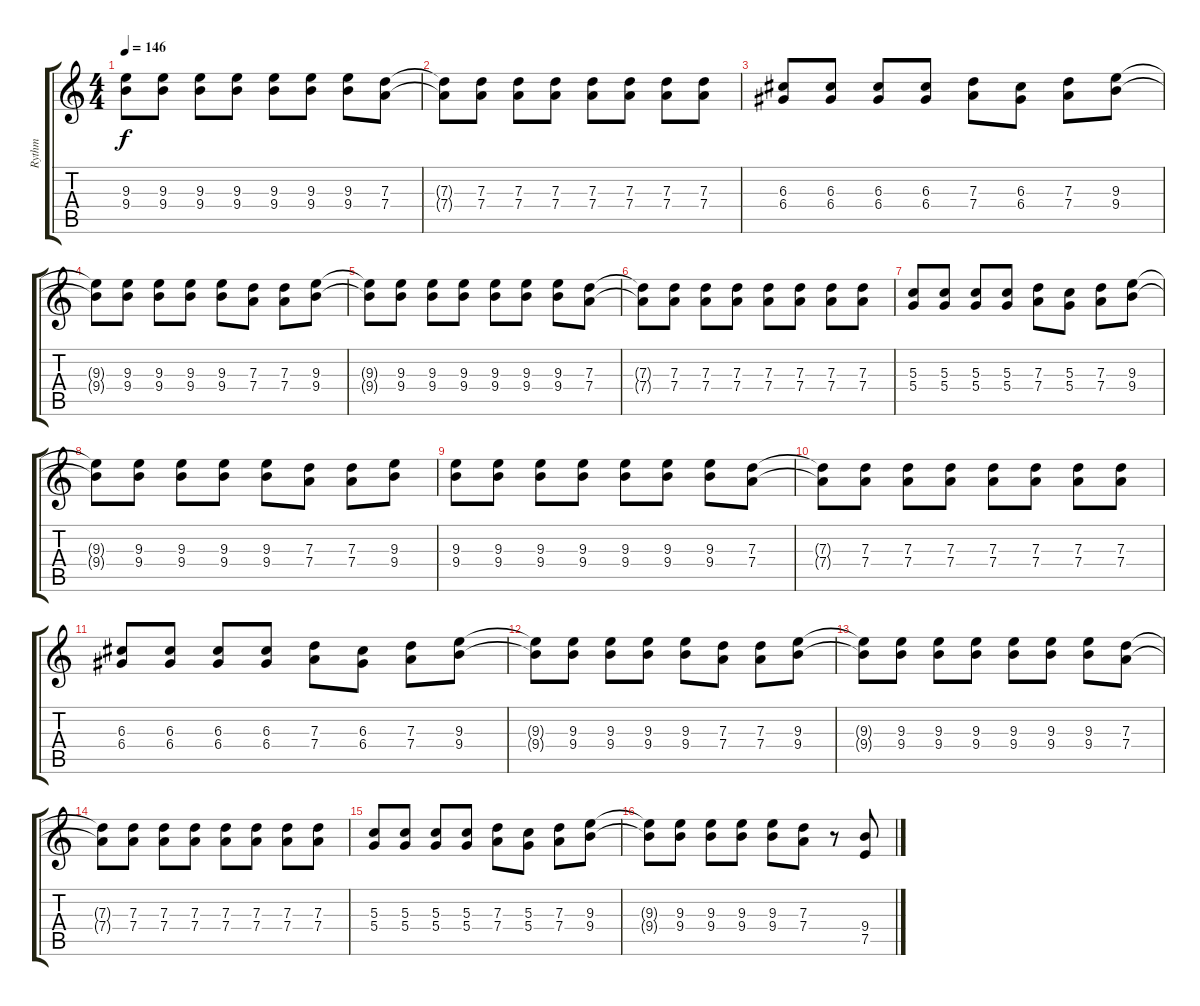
\track ("Rythm" "Rythm") {instrument overdrivenguitar}
\staff {score tabs}
\tuning (E4 B3 G3 D3 A2 E2) {hide}
\ts (4 4)
\tempo 146
\clef g2
\ks c
(9.3{t} 9.4{t}).8{dy f} (9.3 9.4).8 (9.3 9.4).8 (9.3 9.4).8 (9.3 9.4).8 (9.3 9.4).8 (9.3 9.4).8 (7.3 7.4).8 |
(7.3{t} 7.4{t}).8 (7.3 7.4).8 (7.3 7.4).8 (7.3 7.4).8 (7.3 7.4).8 (7.3 7.4).8 (7.3 7.4).8 (7.3 7.4).8 |
(6.3 6.4).8 (6.3 6.4).8 (6.3 6.4).8 (6.3 6.4).8 (7.3 7.4).8 (6.3 6.4).8 (7.3 7.4).8 (9.3 9.4).8 |
(9.3{t} 9.4{t}).8 (9.3 9.4).8 (9.3 9.4).8 (9.3 9.4).8 (9.3 9.4).8 (7.3 7.4).8 (7.3 7.4).8 (9.3 9.4).8 |
(9.3{t} 9.4{t}).8 (9.3 9.4).8 (9.3 9.4).8 (9.3 9.4).8 (9.3 9.4).8 (9.3 9.4).8 (9.3 9.4).8 (7.3 7.4).8 |
(7.3{t} 7.4{t}).8 (7.3 7.4).8 (7.3 7.4).8 (7.3 7.4).8 (7.3 7.4).8 (7.3 7.4).8 (7.3 7.4).8 (7.3 7.4).8 |
(5.3 5.4).8 (5.3 5.4).8 (5.3 5.4).8 (5.3 5.4).8 (7.3 7.4).8 (5.3 5.4).8 (7.3 7.4).8 (9.3 9.4).8 |
(9.3{t} 9.4{t}).8 (9.3 9.4).8 (9.3 9.4).8 (9.3 9.4).8 (9.3 9.4).8 (7.3 7.4).8 (7.3 7.4).8 (9.3 9.4).8 |
(9.3 9.4).8 (9.3 9.4).8 (9.3 9.4).8 (9.3 9.4).8 (9.3 9.4).8 (9.3 9.4).8 (9.3 9.4).8 (7.3 7.4).8 |
(7.3{t} 7.4{t}).8 (7.3 7.4).8 (7.3 7.4).8 (7.3 7.4).8 (7.3 7.4).8 (7.3 7.4).8 (7.3 7.4).8 (7.3 7.4).8 |
(6.3 6.4).8 (6.3 6.4).8 (6.3 6.4).8 (6.3 6.4).8 (7.3 7.4).8 (6.3 6.4).8 (7.3 7.4).8 (9.3 9.4).8 |
(9.3{t} 9.4{t}).8 (9.3 9.4).8 (9.3 9.4).8 (9.3 9.4).8 (9.3 9.4).8 (7.3 7.4).8 (7.3 7.4).8 (9.3 9.4).8 |
(9.3{t} 9.4{t}).8 (9.3 9.4).8 (9.3 9.4).8 (9.3 9.4).8 (9.3 9.4).8 (9.3 9.4).8 (9.3 9.4).8 (7.3 7.4).8 |
(7.3{t} 7.4{t}).8 (7.3 7.4).8 (7.3 7.4).8 (7.3 7.4).8 (7.3 7.4).8 (7.3 7.4).8 (7.3 7.4).8 (7.3 7.4).8 |
(5.3 5.4).8 (5.3 5.4).8 (5.3 5.4).8 (5.3 5.4).8 (7.3 7.4).8 (5.3 5.4).8 (7.3 7.4).8 (9.3 9.4).8 |
(9.3{t} 9.4{t}).8 (9.3 9.4).8 (9.3 9.4).8 (9.3 9.4).8 (9.3 9.4).8 (7.3 7.4).8 r.8 (9.4 7.5).8
